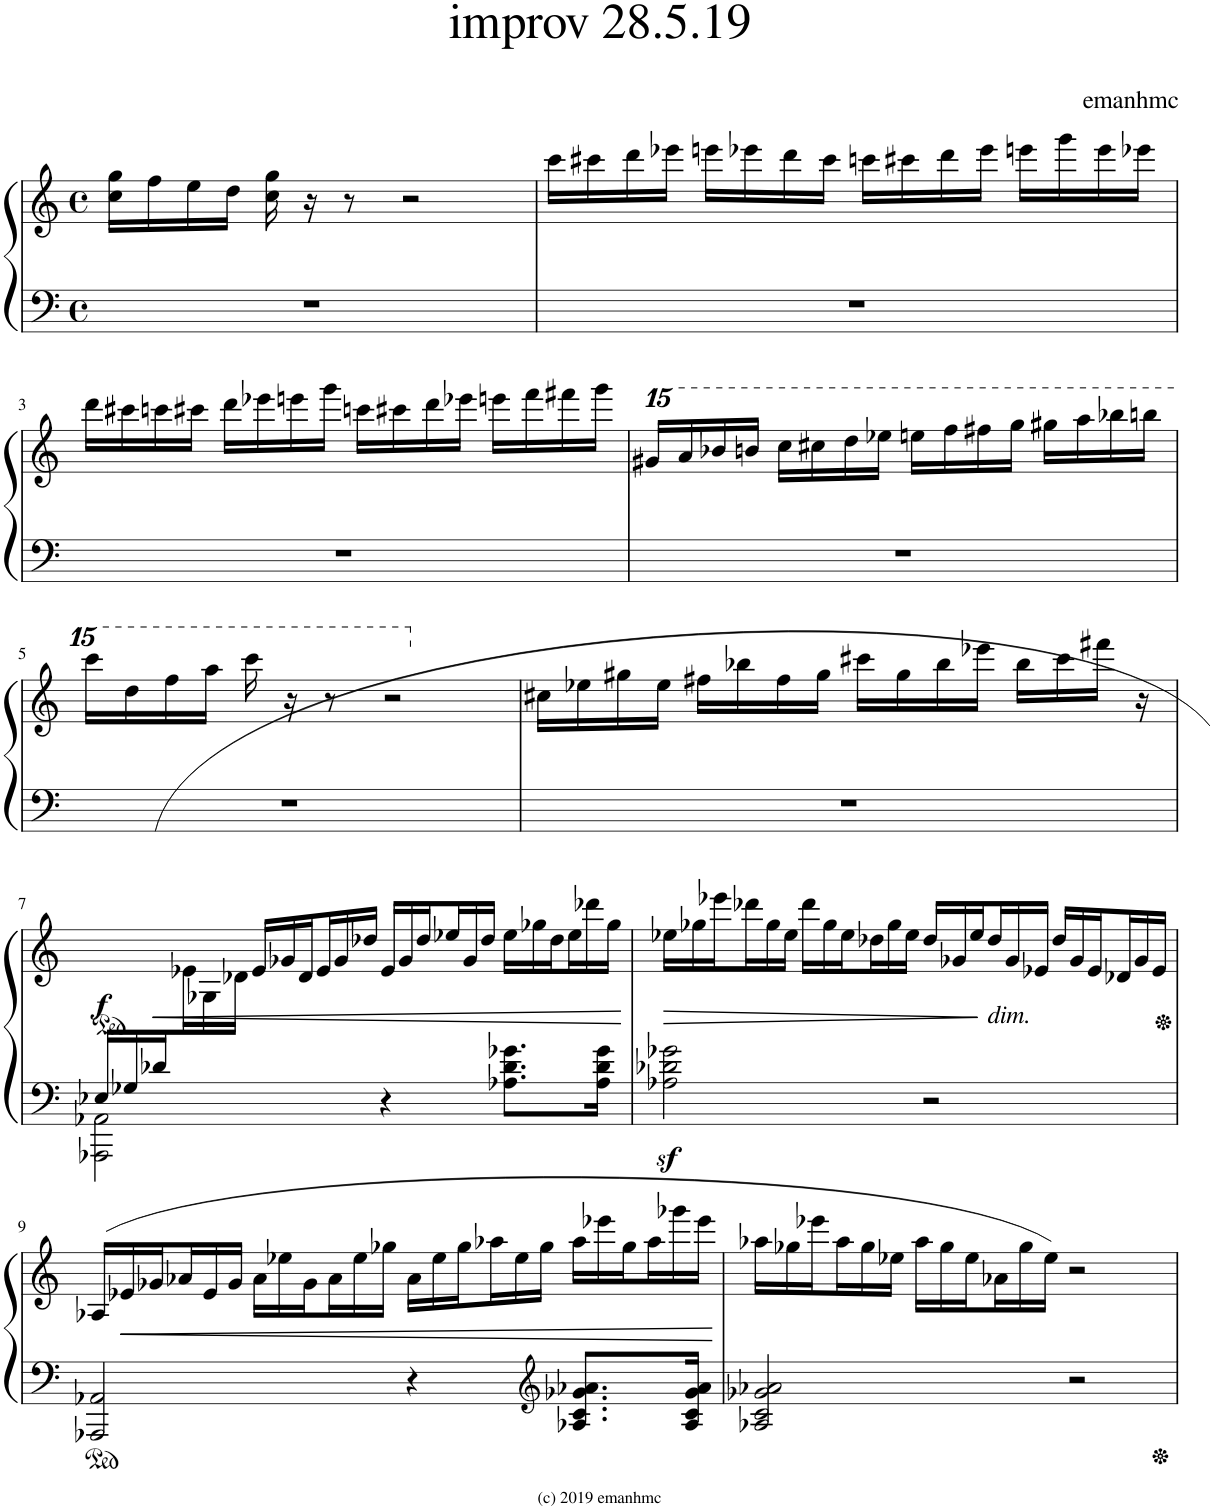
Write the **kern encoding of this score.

**kern	**kern	**dynam
*part1	*part1	*part1
*staff2	*staff1	*staff1/2
*I"Piano	*	*
*I'Pno.	*	*
*clefF4	*clefG2	*
*k[]	*k[]	*
*M4/4	*M4/4	*
*met(c)	*met(c)	*
=1	=1	=1
1r	16cc\ 16gg\LL	.
.	16ff\	.
.	16ee\	.
.	16dd\JJ	.
.	16cc\ 16gg\	.
.	16r	.
.	8r	.
.	2r	.
=2	=2	=2
1r	16ccc\LL	.
.	16ccc#X\	.
.	16ddd\	.
.	16eee-X\JJ	.
.	16eeen\LL	.
.	16eee-X\	.
.	16ddd\	.
.	16ccc#\JJ	.
.	16cccn\LL	.
.	16ccc#X\	.
.	16ddd\	.
.	16eee-\JJ	.
.	16eeen\LL	.
.	16ggg\	.
.	16eee\	.
.	16eee-X\JJ	.
!!LO:LB:g=z
=3	=3	=3
1r	16ddd\LL	.
.	16ccc#X\	.
.	16cccn\	.
.	16ccc#X\JJ	.
.	16ddd\LL	.
.	16eee-X\	.
.	16eeen\	.
.	16ggg\JJ	.
.	16cccn\LL	.
.	16ccc#X\	.
.	16ddd\	.
.	16eee-X\JJ	.
.	16eeen\LL	.
.	16fff\	.
.	16fff#X\	.
.	16ggg\JJ	.
=4	=4	=4
*	*15ma	*
1r	16ggg#X/LL	.
.	16aaa/	.
.	16bbb-X/	.
.	16bbbn/JJ	.
.	16cccc\LL	.
.	16cccc#X\	.
.	16dddd\	.
.	16eeee-X\JJ	.
.	16eeeen\LL	.
.	16ffff\	.
.	16ffff#X\	.
.	16gggg\JJ	.
.	16gggg#X\LL	.
.	16aaaa\	.
.	16bbbb-X\	.
.	16bbbbn\JJ	.
!!LO:LB:g=z
=5	=5	=5
1r	16ccccc\LL	.
.	16dddd\	.
.	16ffff\	.
.	16aaaa\JJ	.
.	16ccccc\	.
.	16r	.
.	8r	.
.	2r	.
=6	=6	=6
*	*X15ma	*
1r	16cc#X\LL	.
.	16ee-X\	.
.	16gg#X\	.
.	16ee-\JJ	.
.	16ff#X\LL	.
.	16bb-X\	.
.	16ff#\	.
.	16gg#\JJ	.
.	16ccc#X\LL	.
.	16gg#\	.
.	16bb-\	.
.	16eee-X\JJ	.
.	16bb-\LL	.
.	16ccc#\	.
.	16fff#X\JJ	.
.	16r	.
!!LO:LB:g=z
=7	=7	=7
*ped	*	*
*Xtuplet	*	*
*^	*	*
!	!	!	!LO:DY:b
(24E-X/LL	2AAA-X\ 2AA-X\	8ryy	f
24G-X/	.	.	.
!	!	!	!LO:HP:b=2
24d-X/	.	.	<
*	*	*Xtuplet	*
2..ryy	.	24e-X\	.
.	.	24G-X\	.
.	.	24d-X\JJ	.
.	.	24e-/LL	.
.	.	24g-X/	.
.	.	24d-/	.
.	.	24e-/	.
.	.	24g-/	.
.	.	24dd-X/JJ	.
.	4r	24e-/LL	.
.	.	24g-/	.
.	.	24dd-/	.
.	.	24ee-X/	.
.	.	24g-/	.
.	.	24dd-/JJ	.
.	8.A-X\ 8.d-\ 8.g-X\L	24ee-\LL	.
.	.	24gg-X\	.
.	.	24dd-\	.
.	.	24ee-\	.
.	.	24ddd-X\	.
.	16A-\ 16d-\ 16g-\Jk	.	.
.	.	24gg-\JJ	.
*v	*v	*	*
.	.	[
=8	=8	=8
!	!	!LO:HP:b
2A-X\z< 2d-X\z< 2g-X\z<	24ee-X\LL	>
.	24gg-X\	.
.	24eee-X\	.
.	24ddd-X\	.
.	24gg-\	.
.	24ee-\JJ	.
.	24ddd-\LL	.
.	24gg-\	.
.	24ee-\	.
.	24dd-X\	.
.	24gg-\	.
.	24ee-\JJ	.
2r	24dd-/LL	.
.	24g-X/	.
.	24ee-/	.
!	!LO:TX:b:i:t=dim.	!
.	24dd-/	]
.	24g-/	.
.	24e-X/JJ	.
.	24dd-/LL	.
.	24g-/	.
.	24e-/	.
.	24d-X/	.
.	24g-/	.
.	24e-/JJ)	.
!!LO:LB:g=z
=9	=9	=9
*	*Xped	*
2AAA-X/ 2AA-X/	(24A-X/LL	.
!	!	!LO:HP:b
.	24e-X/	<
.	24g-X/	.
.	24a-X/	.
.	24e-/	.
.	24g-/JJ	.
.	24a-\LL	.
.	24ee-X\	.
.	24g-\	.
.	24a-\	.
.	24ee-\	.
.	24gg-X\JJ	.
4r	24a-\LL	.
.	24ee-\	.
.	24gg-\	.
.	24aa-X\	.
.	24ee-\	.
.	24gg-\JJ	.
*clefG2	*	*
8.A-X/ 8.c/ 8.g-X/ 8.a-X/L	24aa-\LL	.
.	24eee-X\	.
.	24gg-\	.
.	24aa-\	.
.	24ggg-X\	.
16A-/ 16c/ 16g-/ 16a-/Jk	.	.
.	24eee-\JJ	.
.	.	[
=10	=10	=10
2A-X/ 2c/ 2g-X/ 2a-X/	24aa-X\LL	.
.	24gg-X\	.
.	24eee-X\	.
.	24aa-\	.
.	24gg-\	.
.	24ee-X\JJ	.
.	24aa-\LL	.
.	24gg-\	.
.	24ee-\	.
.	24a-X\	.
.	24gg-\	.
.	24ee-\JJ)	.
2r	2r	.
=	=	=
*-	*-	*-
